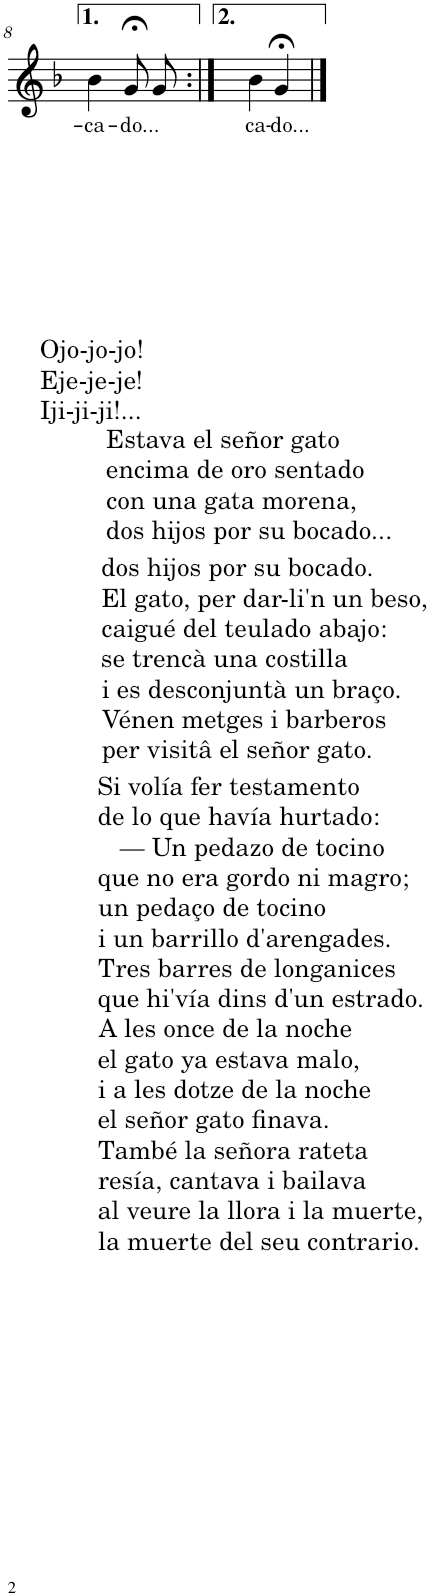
**kern	**text
*part1	*part1
*staff1	*staff1
*I"Piano	*
*I'Pno.	*
!!LO:PB:g=z
*clefG2	*
*k[b-]	*
*M2/4	*
=8	=8
!LO:TX:b:t=Ojo-jo-jo!	!
!LO:TX:b:t=Eje-je-je!	!
!LO:TX:b:t=Iji-ji-ji!...	!
!	!LO:LY:b
4b-\	-ca-
!LO:TX:b:t=Estava el señor gato	!
!LO:TX:b:t=encima de oro sentado	!
!LO:TX:b:t=con una gata morena,	!
!LO:TX:b:t=dos hijos por su bocado...	!
!LO:TX:b:t=dos hijos por su bocado.	!
!LO:TX:b:t=El gato, per dar-li'n un beso,	!
!LO:TX:b:t=caigué del teulado abajo&colon;	!
!LO:TX:b:t=se trencà una costilla	!
!LO:TX:b:t=i es desconjuntà un braço.	!
!LO:TX:b:t=Vénen metges i barberos	!
!LO:TX:b:t=per visitâ el señor gato.	!
!LO:TX:b:t=Si volía fer testamento	!
!LO:TX:b:t=de lo que havía hurtado&colon;	!
!LO:TX:b:t=— Un pedazo de tocino	!
!LO:TX:b:t=que no era gordo ni magro;	!
!LO:TX:b:t=un pedaço de tocino	!
!LO:TX:b:t=i un barrillo d'arengades.	!
!LO:TX:b:t=Tres barres de longanices	!
!LO:TX:b:t=que hi'vía dins d'un estrado.	!
!LO:TX:b:t=A les once de la noche	!
!LO:TX:b:t=el gato ya estava malo,	!
!LO:TX:b:t=i a les dotze de la noche	!
!LO:TX:b:t=el señor gato finava.	!
!LO:TX:b:t=També la señora rateta	!
!LO:TX:b:t=resía, cantava i bailava	!
!LO:TX:b:t=al veure la llora i la muerte,	!
!LO:TX:b:t=la muerte del seu contrario.	!
!	!LO:LY:b
8g;</L	-do...
8g/J	.
=9:|!	=9:|!
!	!LO:LY:b
4b-\	-ca-
!	!LO:LY:b
4g;</	-do...
==	==
*-	*-
